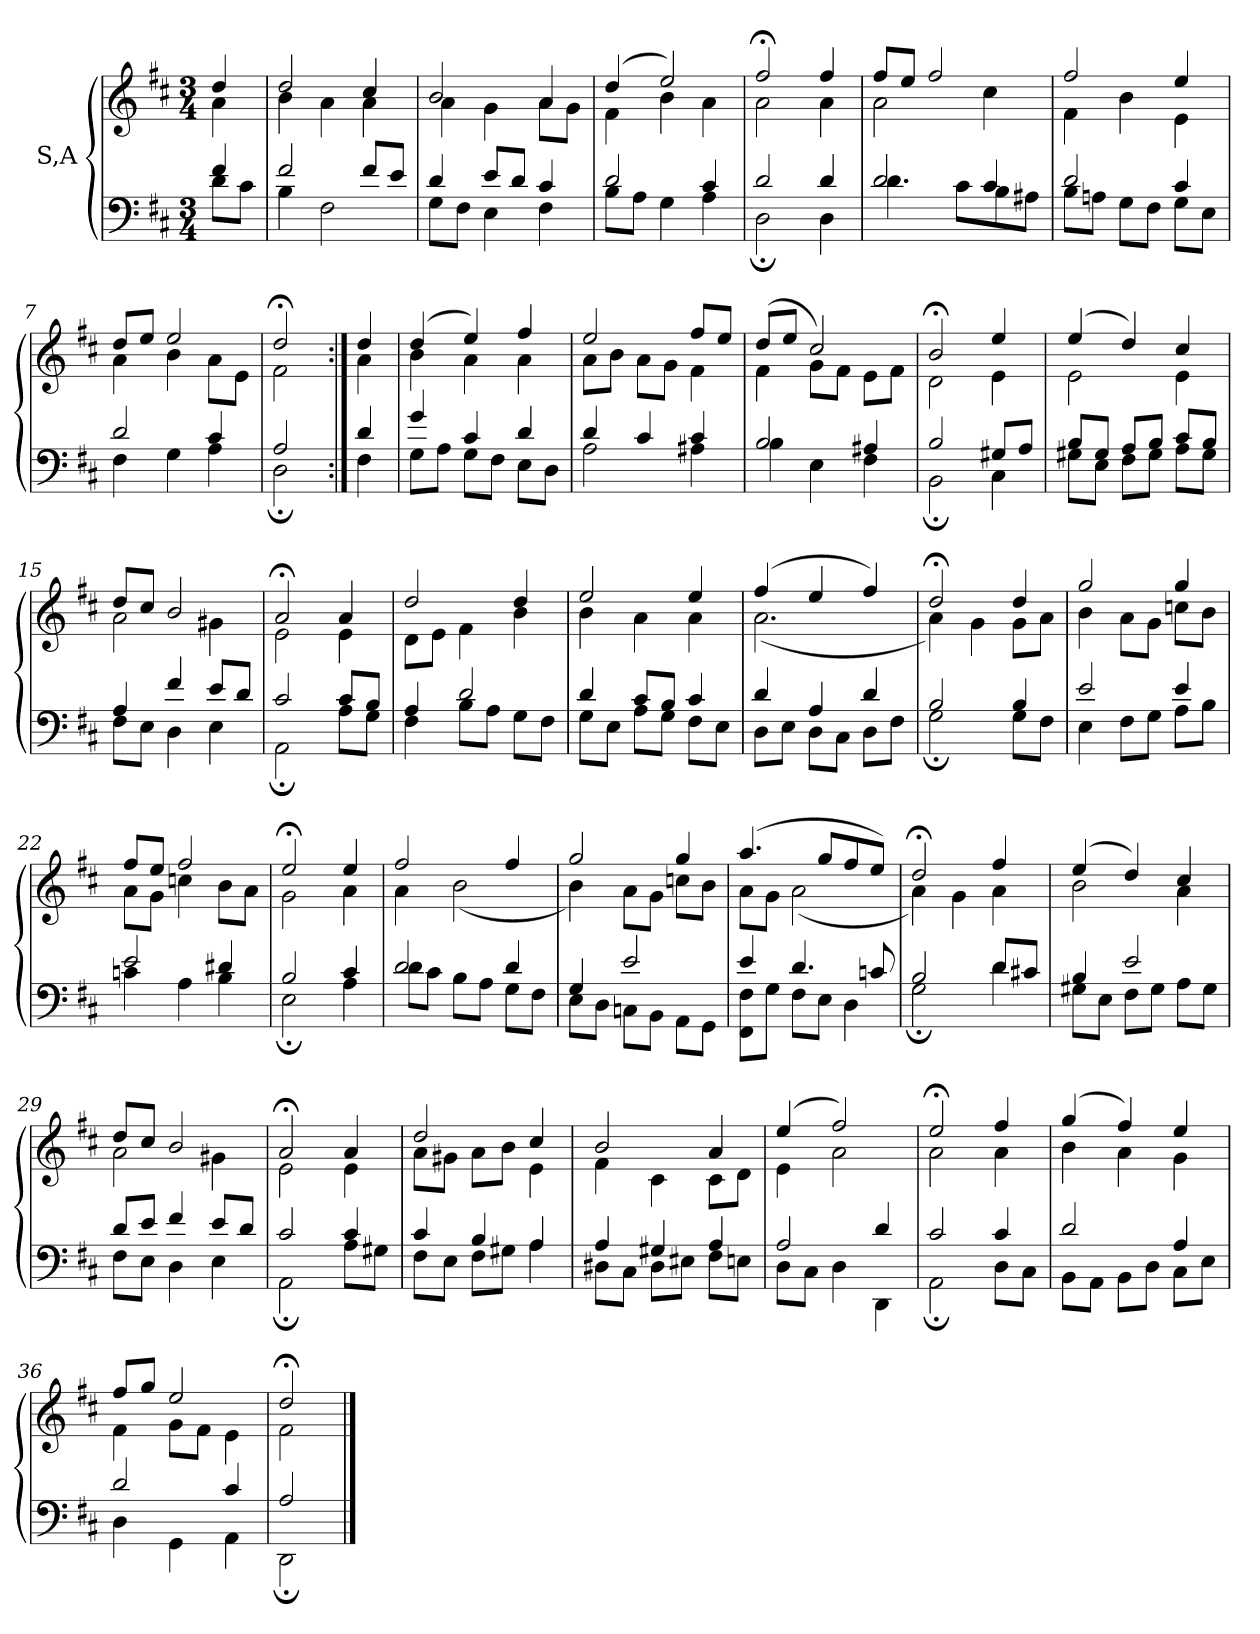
**kern	**kern
*part1	*part1
*staff2	*staff1
*I"S,A	*
!!LO:LB:g=z
*clefF4	*clefG2
*k[f#c#]	*k[f#c#]
*M3/4	*M3/4
=	=
*^	*^
4f#	8dL	4dd	4a
.	8c#J	.	.
=1	=1	=1	=1
2f#	4B	2dd	4b
.	2F#	.	4a
8f#L	.	4cc#	4a
8eJ	.	.	.
=2	=2	=2	=2
4d	8GL	2b	4a
.	8F#J	.	.
8eL	4E	.	4g
8dJ	.	.	.
4c#	4F#	4a	8aL
.	.	.	8gJ
=3	=3	=3	=3
2d	8BL	(>4dd	4f#
.	8AJ	.	.
.	4G	2ee)	4b
4c#	4A	.	4a
=4	=4	=4	=4
2d	2D;	2ff#;<	2a
4d	4D	4ff#	4a
=5	=5	=5	=5
2d	4.d	8ff#L	2a
.	.	8eeJ	.
.	.	2ff#	.
.	8c#L	.	.
4c#	8B	.	4cc#
.	8A#XJ	.	.
=6	=6	=6	=6
2d	8BL	2ff#	4f#
.	8AnJ	.	.
.	8GL	.	4b
.	8F#J	.	.
4c#	8GL	4ee	4e
.	8EJ	.	.
!!LO:LB:g=z	!!
=7	=7	=7	=7
2d	4F#	8ddL	4a
.	.	8eeJ	.
.	4G	2ee	4b
4c#	4A	.	8aL
.	.	.	8eJ
=1697	=1697	=1697	=1697
2A	2D;	2dd;<	2f#
=1698:|!	=1698:|!	=1698:|!	=1698:|!
4d	4F#	4dd	4a
=10	=10	=10	=10
4g	8GL	(>4dd	4b
.	8AJ	.	.
4c#	8GL	4ee)	4a
.	8F#J	.	.
4d	8EL	4ff#	4a
.	8DJ	.	.
=11	=11	=11	=11
4d	2A	2ee	8aL
.	.	.	8bJ
4c#	.	.	8aL
.	.	.	8gJ
4c#	4A#X	8ff#L	4f#
.	.	8eeJ	.
=12	=12	=12	=12
2B	4B	(>8ddL	4f#
.	.	8eeJ	.
.	4E	2cc#)	8gL
.	.	.	8f#J
4A#X	4F#	.	8eL
.	.	.	8f#J
=13	=13	=13	=13
2B	2BB;	2b;<	2d
8G#XL	4C#	4ee	4e
8AJ	.	.	.
!!LO:PB:g=z	!!
=14	=14	=14	=14
8BL	8G#XL	(>4ee	2e
8G#J	8EJ	.	.
8AL	8F#L	4dd)	.
8BJ	8G#J	.	.
8c#L	8AL	4cc#	4e
8BJ	8G#J	.	.
=15	=15	=15	=15
4A	8F#L	8ddL	2a
.	8EJ	8cc#J	.
4f#	4D	2b	.
8eL	4E	.	4g#X
8dJ	.	.	.
=16	=16	=16	=16
2c#	2AA;	2a;<	2e
8c#L	8AL	4a	4e
8BJ	8GJ	.	.
=17	=17	=17	=17
4A	4F#	2dd	8dL
.	.	.	8eJ
2d	8BL	.	4f#
.	8AJ	.	.
.	8GL	4dd	4b
.	8F#J	.	.
=18	=18	=18	=18
4d	8GL	2ee	4b
.	8EJ	.	.
8c#L	8AL	.	4a
8BJ	8GJ	.	.
4c#	8F#L	4ee	4a
.	8EJ	.	.
=19	=19	=19	=19
4d	8DL	(>4ff#	(<2.a
.	8EJ	.	.
4A	8DL	4ee	.
.	8C#J	.	.
4d	8DL	4ff#)	.
.	8F#J	.	.
!!LO:LB:g=z	!!
=20	=20	=20	=20
2B	2G;	2dd;<	4a)
.	.	.	4g
4B	8GL	4dd	8gL
.	8F#J	.	8aJ
=21	=21	=21	=21
2e	4E	2gg	4b
.	8F#L	.	8aL
.	8GJ	.	8gJ
4e	8AL	4gg	8ccnL
.	8BJ	.	8bJ
=22	=22	=22	=22
2e	4cn	8ff#L	8aL
.	.	8eeJ	8gJ
.	4A	2ff#	4ccn
4d#X	4B	.	8bL
.	.	.	8aJ
=23	=23	=23	=23
2B	2E;	2ee;<	2g
4c#	4A	4ee	4a
=24	=24	=24	=24
2d	8dL	2ff#	4a
.	8c#J	.	.
.	8BL	.	(<2b
.	8AJ	.	.
4d	8GL	4ff#	.
.	8F#J	.	.
=25	=25	=25	=25
4G	8EL	2gg	4b)
.	8DJ	.	.
2e	8CnL	.	8aL
.	8BBJ	.	8gJ
.	8AAL	4gg	8ccnL
.	8GGJ	.	8bJ
!!LO:LB:g=z	!!
=26	=26	=26	=26
4e	8FF#\ 8F#\L	(>4.aa	8aL
.	8GJ	.	8gJ
4.d	8F#L	.	(<2a
.	8EJ	8ggL	.
.	4D	8ff#	.
8cn	.	8eeJ)	.
=27	=27	=27	=27
2B	2G;	2dd;<	4a)
.	.	.	4g
8dL	4d	4ff#	4a
8c#XJ	.	.	.
=28	=28	=28	=28
4B	8G#XL	(>4ee	2b
.	8EJ	.	.
2e	8F#L	4dd)	.
.	8G#J	.	.
.	8AL	4cc#	4a
.	8G#J	.	.
=29	=29	=29	=29
8dL	8F#L	8ddL	2a
8eJ	8EJ	8cc#J	.
4f#	4D	2b	.
8eL	4E	.	4g#X
8dJ	.	.	.
=30	=30	=30	=30
2c#	2AA;	2a;<	2e
4c#	8AL	4a	4e
.	8G#XJ	.	.
=31	=31	=31	=31
4c#	8F#L	2dd	8aL
.	8EJ	.	8g#XJ
4B	8F#L	.	8aL
.	8G#XJ	.	8bJ
4A	4A	4cc#	4e
!!LO:LB:g=z	!!
=32	=32	=32	=32
4A	8D#XL	2b	4f#
.	8C#J	.	.
4G#X	8D#L	.	4c#
.	8E#XJ	.	.
4A	8F#L	4a	8c#L
.	8EnJ	.	8dJ
=33	=33	=33	=33
2A	8DL	(>4ee	4e
.	8C#J	.	.
.	4D	2ff#)	2a
4d	4DD	.	.
=34	=34	=34	=34
2c#	2AA;	2ee;<	2a
4c#	8DL	4ff#	4a
.	8C#J	.	.
=35	=35	=35	=35
2d	8BBL	(>4gg	4b
.	8AAJ	.	.
.	8BBL	4ff#)	4a
.	8DJ	.	.
4A	8C#L	4ee	4g
.	8EJ	.	.
=36	=36	=36	=36
2d	4D	8ff#L	4f#
.	.	8ggJ	.
.	4GG	2ee	8gL
.	.	.	8f#J
4c#	4AA	.	4e
=37	=37	=37	=37
2A	2DD;	2dd;<	2f#
*v	*v	*	*
*	*v	*v
==	==
*-	*-
